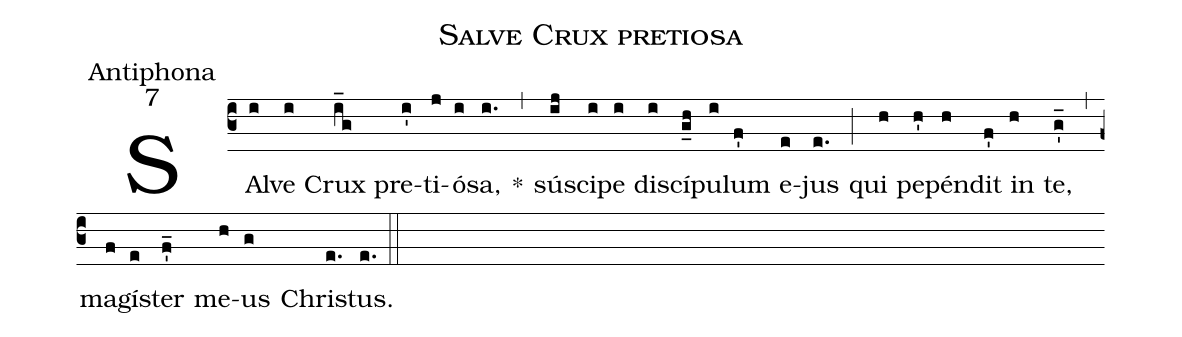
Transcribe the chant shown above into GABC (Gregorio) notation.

name:Salve Crux pretiosa;
office-part:Antiphona;
mode:7;
%%
(c3) SAl(i)ve(i) Crux(i_g) pre(i')ti(j)ó(i)sa,(i.) *(,) sú(ij)sci(i)pe(i) di(i)scí(g_h)pu(i)lum(f') e(e)jus(e.) (;) qui(h) pe(h')pén(h)dit(f') in(h) te,(g'_) (,) ma(f)gí(e)ster(f'_) me(h)us(g) Chri(e.)stus.(e.) (::)
